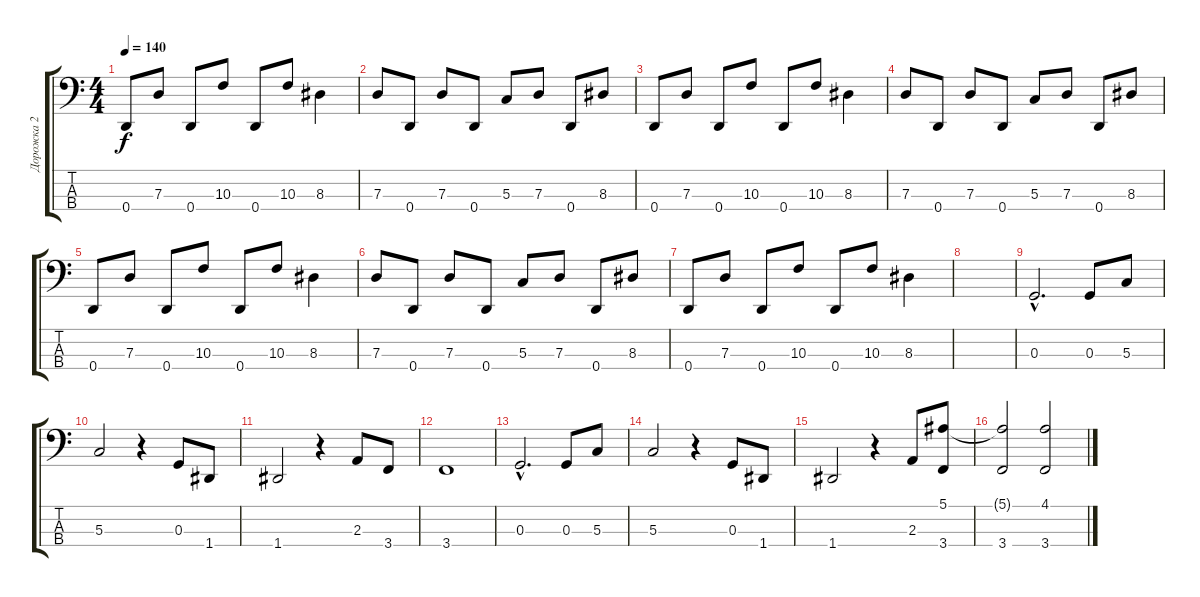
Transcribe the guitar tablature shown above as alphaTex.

\track ("Дорожка 2" "Дорожка 2") {instrument electricbasspick}
\staff {score tabs}
\tuning (F2 C2 G1 D1) {hide}
\ts (4 4)
\tempo 140
\clef f4
\ks c
0.4.8{dy f} 7.3.8 0.4.8 10.3.8 0.4.8 10.3.8 8.3.4 |
7.3.8 0.4.8 7.3.8 0.4.8 5.3.8 7.3.8 0.4.8 8.3.8 |
0.4.8 7.3.8 0.4.8 10.3.8 0.4.8 10.3.8 8.3.4 |
7.3.8 0.4.8 7.3.8 0.4.8 5.3.8 7.3.8 0.4.8 8.3.8 |
0.4.8 7.3.8 0.4.8 10.3.8 0.4.8 10.3.8 8.3.4 |
7.3.8 0.4.8 7.3.8 0.4.8 5.3.8 7.3.8 0.4.8 8.3.8 |
0.4.8 7.3.8 0.4.8 10.3.8 0.4.8 10.3.8 8.3.4 |
|
0.3{hac}.2{d} 0.3.8 5.3.8 |
5.3.2 r.4 0.3.8 1.4.8 |
1.4.2 r.4 2.3.8 3.4.8 |
3.4.1 |
0.3{hac}.2{d} 0.3.8 5.3.8 |
5.3.2 r.4 0.3.8 1.4.8 |
1.4.2 r.4 2.3.8 (5.1 3.4).8 |
(5.1{t} 3.4).2 (4.1 3.4).2
